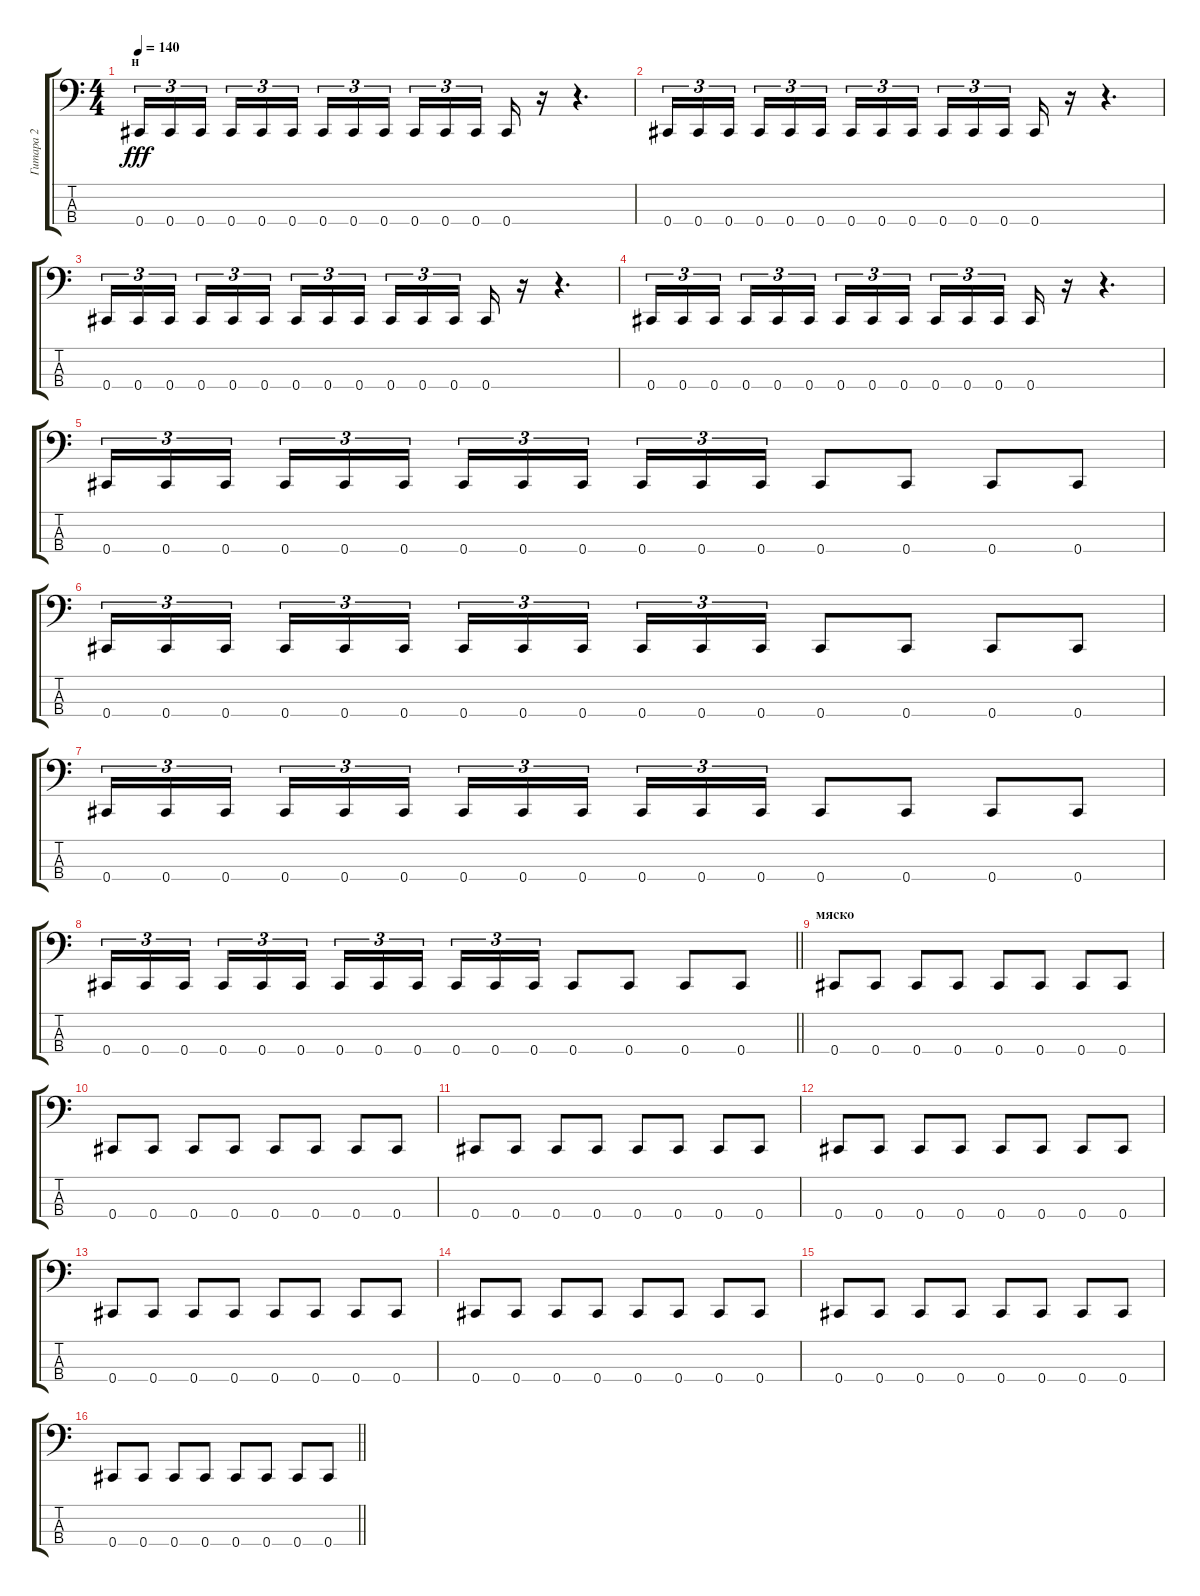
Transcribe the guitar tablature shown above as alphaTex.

\track ("Гитара 2" "Гитара 2") {instrument electricbassfinger}
\staff {score tabs}
\tuning (E2 B1 Gb1 Db1) {hide}
\ts (4 4)
\section ("" "   н")
\tempo 140
\clef f4
\ks c
0.4.16{tu (3 2) dy fff} 0.4.16{tu (3 2)} 0.4.16{tu (3 2) beam splitsecondary} 0.4.16{tu (3 2)} 0.4.16{tu (3 2)} 0.4.16{tu (3 2)} 0.4.16{tu (3 2)} 0.4.16{tu (3 2)} 0.4.16{tu (3 2) beam splitsecondary} 0.4.16{tu (3 2)} 0.4.16{tu (3 2)} 0.4.16{tu (3 2)} 0.4.16 r.16 r.4{d} |
0.4.16{tu (3 2)} 0.4.16{tu (3 2)} 0.4.16{tu (3 2) beam splitsecondary} 0.4.16{tu (3 2)} 0.4.16{tu (3 2)} 0.4.16{tu (3 2)} 0.4.16{tu (3 2)} 0.4.16{tu (3 2)} 0.4.16{tu (3 2) beam splitsecondary} 0.4.16{tu (3 2)} 0.4.16{tu (3 2)} 0.4.16{tu (3 2)} 0.4.16 r.16 r.4{d} |
0.4.16{tu (3 2)} 0.4.16{tu (3 2)} 0.4.16{tu (3 2) beam splitsecondary} 0.4.16{tu (3 2)} 0.4.16{tu (3 2)} 0.4.16{tu (3 2)} 0.4.16{tu (3 2)} 0.4.16{tu (3 2)} 0.4.16{tu (3 2) beam splitsecondary} 0.4.16{tu (3 2)} 0.4.16{tu (3 2)} 0.4.16{tu (3 2)} 0.4.16 r.16 r.4{d} |
0.4.16{tu (3 2)} 0.4.16{tu (3 2)} 0.4.16{tu (3 2) beam splitsecondary} 0.4.16{tu (3 2)} 0.4.16{tu (3 2)} 0.4.16{tu (3 2)} 0.4.16{tu (3 2)} 0.4.16{tu (3 2)} 0.4.16{tu (3 2) beam splitsecondary} 0.4.16{tu (3 2)} 0.4.16{tu (3 2)} 0.4.16{tu (3 2)} 0.4.16 r.16 r.4{d} |
0.4.16{tu (3 2)} 0.4.16{tu (3 2)} 0.4.16{tu (3 2) beam splitsecondary} 0.4.16{tu (3 2)} 0.4.16{tu (3 2)} 0.4.16{tu (3 2)} 0.4.16{tu (3 2)} 0.4.16{tu (3 2)} 0.4.16{tu (3 2) beam splitsecondary} 0.4.16{tu (3 2)} 0.4.16{tu (3 2)} 0.4.16{tu (3 2)} 0.4.8 0.4.8 0.4.8 0.4.8 |
0.4.16{tu (3 2)} 0.4.16{tu (3 2)} 0.4.16{tu (3 2) beam splitsecondary} 0.4.16{tu (3 2)} 0.4.16{tu (3 2)} 0.4.16{tu (3 2)} 0.4.16{tu (3 2)} 0.4.16{tu (3 2)} 0.4.16{tu (3 2) beam splitsecondary} 0.4.16{tu (3 2)} 0.4.16{tu (3 2)} 0.4.16{tu (3 2)} 0.4.8 0.4.8 0.4.8 0.4.8 |
0.4.16{tu (3 2)} 0.4.16{tu (3 2)} 0.4.16{tu (3 2) beam splitsecondary} 0.4.16{tu (3 2)} 0.4.16{tu (3 2)} 0.4.16{tu (3 2)} 0.4.16{tu (3 2)} 0.4.16{tu (3 2)} 0.4.16{tu (3 2) beam splitsecondary} 0.4.16{tu (3 2)} 0.4.16{tu (3 2)} 0.4.16{tu (3 2)} 0.4.8 0.4.8 0.4.8 0.4.8 |
\barLineRight lightlight
0.4.16{tu (3 2)} 0.4.16{tu (3 2)} 0.4.16{tu (3 2) beam splitsecondary} 0.4.16{tu (3 2)} 0.4.16{tu (3 2)} 0.4.16{tu (3 2)} 0.4.16{tu (3 2)} 0.4.16{tu (3 2)} 0.4.16{tu (3 2) beam splitsecondary} 0.4.16{tu (3 2)} 0.4.16{tu (3 2)} 0.4.16{tu (3 2)} 0.4.8 0.4.8 0.4.8 0.4.8 |
\section ("" "мяско")
0.4.8 0.4.8 0.4.8 0.4.8 0.4.8 0.4.8 0.4.8 0.4.8 |
0.4.8 0.4.8 0.4.8 0.4.8 0.4.8 0.4.8 0.4.8 0.4.8 |
0.4.8 0.4.8 0.4.8 0.4.8 0.4.8 0.4.8 0.4.8 0.4.8 |
0.4.8 0.4.8 0.4.8 0.4.8 0.4.8 0.4.8 0.4.8 0.4.8 |
0.4.8 0.4.8 0.4.8 0.4.8 0.4.8 0.4.8 0.4.8 0.4.8 |
0.4.8 0.4.8 0.4.8 0.4.8 0.4.8 0.4.8 0.4.8 0.4.8 |
0.4.8 0.4.8 0.4.8 0.4.8 0.4.8 0.4.8 0.4.8 0.4.8 |
\barLineRight lightlight
0.4.8 0.4.8 0.4.8 0.4.8 0.4.8 0.4.8 0.4.8 0.4.8
